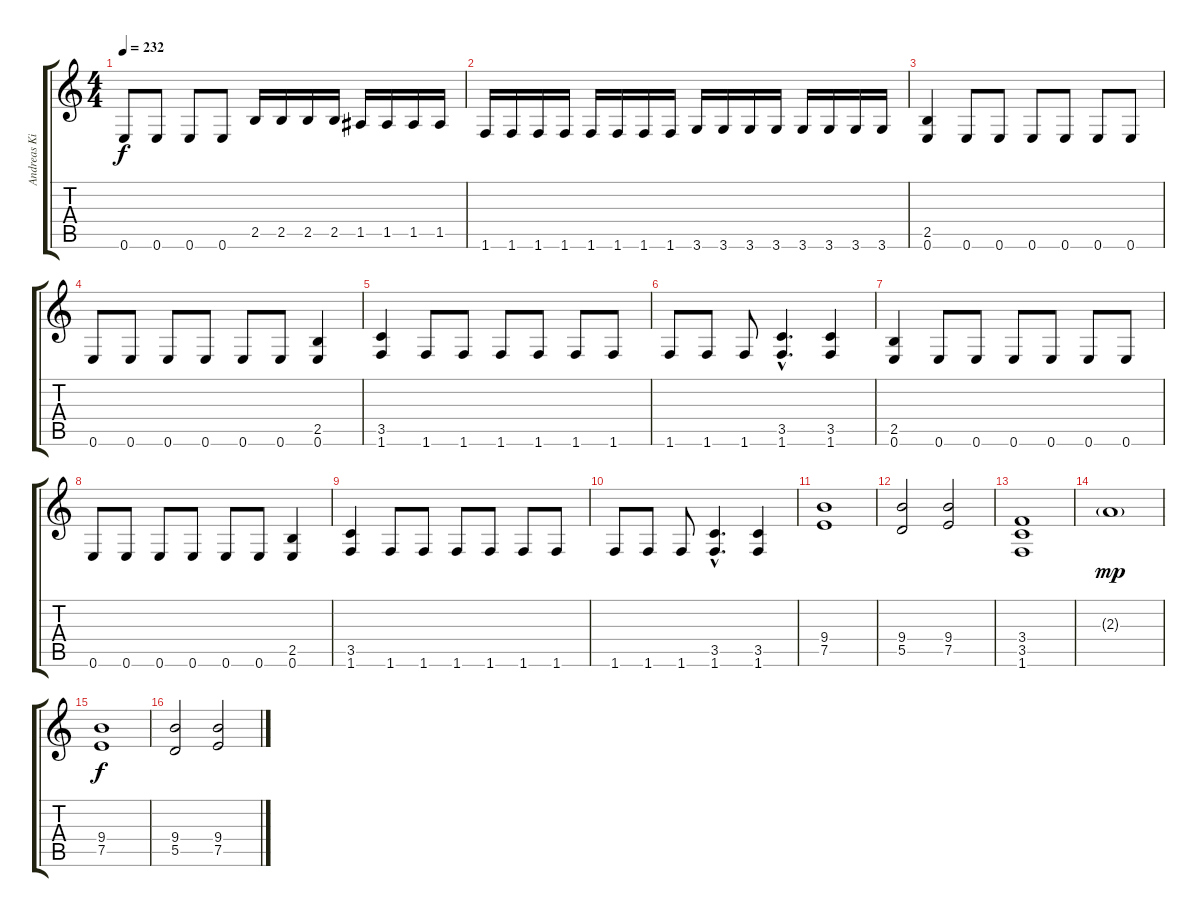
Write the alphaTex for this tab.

\track ("Andreas Kisser" "Andreas Ki") {instrument distortionguitar}
\staff {score tabs}
\tuning (E4 B3 G3 D3 A2 E2) {hide}
\ts (4 4)
\tempo 232
\clef g2
\ks c
0.6.8{dy f} 0.6.8 0.6.8 0.6.8 2.5.16 2.5.16 2.5.16 2.5.16 1.5.16 1.5.16 1.5.16 1.5.16 |
1.6.16 1.6.16 1.6.16 1.6.16 1.6.16 1.6.16 1.6.16 1.6.16 3.6.16 3.6.16 3.6.16 3.6.16 3.6.16 3.6.16 3.6.16 3.6.16 |
(2.5 0.6).4 0.6.8 0.6.8 0.6.8 0.6.8 0.6.8 0.6.8 |
0.6.8 0.6.8 0.6.8 0.6.8 0.6.8 0.6.8 (2.5 0.6).4 |
(3.5 1.6).4 1.6.8 1.6.8 1.6.8 1.6.8 1.6.8 1.6.8 |
1.6.8 1.6.8 1.6.8 (3.5{hac} 1.6{hac}).4{d} (3.5 1.6).4 |
(2.5 0.6).4 0.6.8 0.6.8 0.6.8 0.6.8 0.6.8 0.6.8 |
0.6.8 0.6.8 0.6.8 0.6.8 0.6.8 0.6.8 (2.5 0.6).4 |
(3.5 1.6).4 1.6.8 1.6.8 1.6.8 1.6.8 1.6.8 1.6.8 |
1.6.8 1.6.8 1.6.8 (3.5{hac} 1.6{hac}).4{d} (3.5 1.6).4 |
(9.4 7.5).1 |
(9.4 5.5).2 (9.4 7.5).2 |
(3.4 3.5 1.6).1 |
2.3{g}.1{dy mp} |
(9.4 7.5).1{dy f} |
(9.4 5.5).2 (9.4 7.5).2
